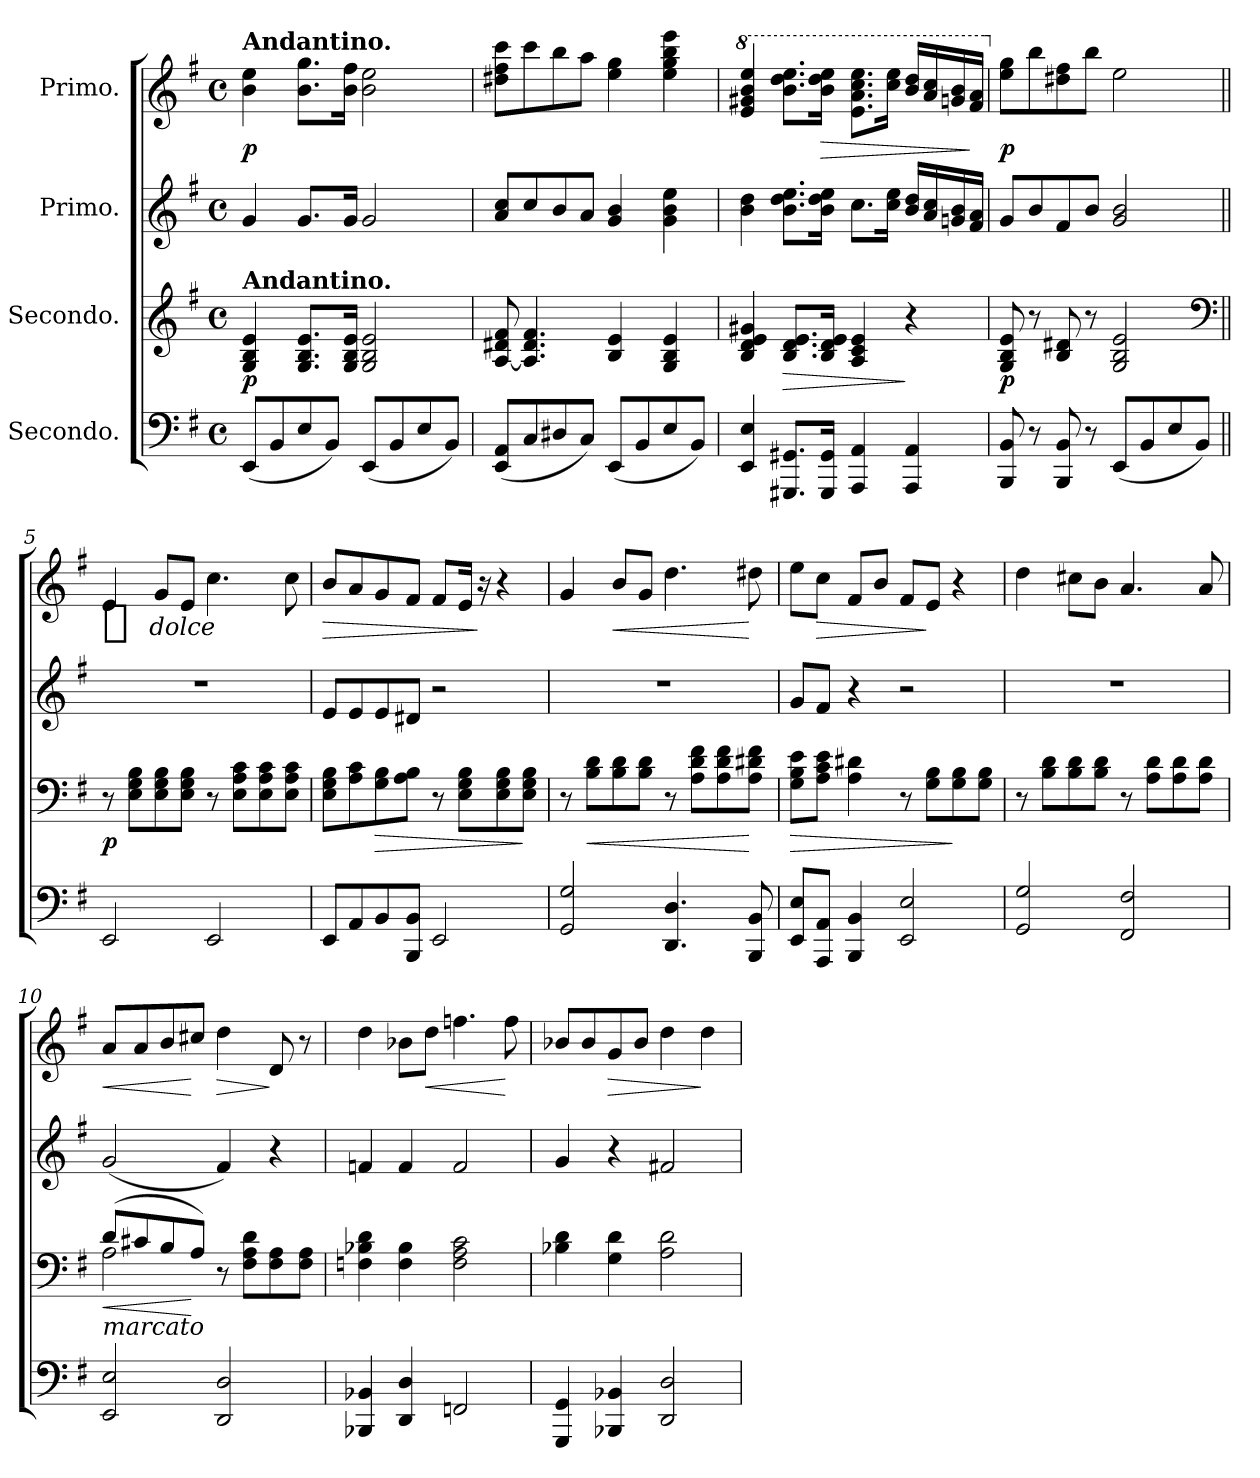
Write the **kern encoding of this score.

**kern	**kern	**dynam	**kern	**kern	**dynam
*part4	*part3	*part3	*part2	*part1	*part1
*staff4	*staff3	*staff3	*staff2	*staff1	*staff1
*I"Secondo.	*I"Secondo.	*	*I"Primo.	*I"Primo.	*
*clefF4	*clefG2	*	*clefG2	*clefG2	*
*k[f#]	*k[f#]	*	*k[f#]	*k[f#]	*
*e:	*e:	*	*e:	*e:	*
*M4/4	*M4/4	*	*M4/4	*M4/4	*
*met(c)	*met(c)	*	*met(c)	*met(c)	*
=1	=1	=1	=1	=1	=1
!	!	!	!	!LO:TX:a:B:t=Andantino.	!
!	!LO:TX:a:B:t=Andantino.	!	!	!	!
(8EE/L	4G/ 4B/ 4e/	p	4g/	4b\ 4ee\	p
8BB/	.	.	.	.	.
8E/	8.G/ 8.B/ 8.e/L	.	8.g/L	8.b\ 8.gg\L	.
8BB/J)	.	.	.	.	.
.	16G/ 16B/ 16e/Jk	.	16g/Jk	16b\ 16ff#\Jk	.
(8EE/L	2G/ 2B/ 2e/	.	2g/	2b\ 2ee\	.
8BB/	.	.	.	.	.
8E/	.	.	.	.	.
8BB/J)	.	.	.	.	.
=2	=2	=2	=2	=2	=2
(8EE/ 8AA/L	[8A/ 8d#X/ 8f#/	.	8a/ 8cc/L	8dd#X\ 8ff#\ 8ccc\L	.
8C/	4.A]/ 4.d#/ 4.f#/	.	8cc/	8ccc\	.
8D#X/	.	.	8b/	8bb\	.
8C/J)	.	.	8a/J	8aa\J	.
(8EE/L	4B/ 4e/	.	4g/ 4b/	4ee\ 4gg\	.
8BB/	.	.	.	.	.
8E/	4G/ 4B/ 4e/	.	4g\ 4b\ 4ee\	4ee\ 4gg\ 4bb\ 4eee\	.
8BB/J)	.	.	.	.	.
=3	=3	=3	=3	=3	=3
*	*	*	*	*8va	*
4EE/ 4E/	4B/ 4d/ 4e/ 4g#X/	.	4b\ 4dd\	4ee/ 4gg#X/ 4bb/ 4eee/	.
8.GGG#X/ 8.GG#X/L	8.B/ 8.d/ 8.e/L	>	8.b\ 8.dd\ 8.ee\L	8.bb\ 8.ddd\ 8.eee\L	.
16GGG#/ 16GG#/Jk	16B/ 16d/ 16e/Jk	.	16b\ 16dd\ 16ee\Jk	16bb\ 16ddd\ 16eee\Jk	>
4AAA/ 4AA/	4A/ 4c/ 4e/	.	8.cc\L	8.ee\ 8.aa\ 8.ccc\ 8.eee\L	.
.	.	.	16cc\ 16ee\Jk	16ccc\ 16eee\Jk	.
4AAA/ 4AA/	4r	]	16b/ 16dd/LL	16bb/ 16ddd/LL	.
.	.	.	16a/ 16cc/	16aa/ 16ccc/	.
.	.	.	16gn/ 16b/	16ggn/ 16bb/	.
.	.	.	16f#/ 16a/JJ	16ff#/ 16aa/JJ	]
=4	=4	=4	=4	=4	=4
*	*	*	*	*X8va	*
8BBB/ 8BB/	8G/ 8B/ 8e/	p	8g/L	8ee\ 8gg\L	p
8r	8r	.	8b/	8bb\	.
8BBB/ 8BB/	8B/ 8d#X/	.	8f#/	8dd#X\ 8ff#\	.
8r	8r	.	8b/J	8bb\J	.
(8EE/L	2G/ 2B/ 2e/	.	2g/ 2b/	2ee\	.
8BB/	.	.	.	.	.
8E/	.	.	.	.	.
8BB/J)	.	.	.	.	.
*	*clefF4	*	*	*	*
=5||	=5||	=5||	=5||	=5||	=5||
!	!	!	!	!	!LO:DY:t=%s dolce
2EE/	8r	p	1r	4e/	p
.	8E\ 8G\ 8B\L	.	.	.	.
.	8E\ 8G\ 8B\	.	.	8g/L	.
.	8E\ 8G\ 8B\J	.	.	8e/J	.
2EE/	8r	.	.	4.cc\	.
.	8E\ 8A\ 8c\L	.	.	.	.
.	8E\ 8A\ 8c\	.	.	.	.
.	8E\ 8A\ 8c\J	.	.	8cc\	.
=6	=6	=6	=6	=6	=6
8EE/L	8E\ 8G\ 8B\L	.	8e/L	8b/L	>
8AA/	8A\ 8c\	.	8e/	8a/	.
8BB/	8G\ 8B\	>	8e/	8g/	.
8BBB/ 8BB/J	8A\ 8B\J	.	8d#X/J	8f#/J	.
2EE/	8r	.	2r	8f#/L	.
.	8E\ 8G\ 8B\L	.	.	16e/Jk	.
.	.	.	.	16r	]
.	8E\ 8G\ 8B\	.	.	4r	.
.	8E\ 8G\ 8B\J	]	.	.	.
=7	=7	=7	=7	=7	=7
2GG/ 2G/	8r	.	1r	4g/	.
.	8B\ 8d\L	<	.	.	.
.	8B\ 8d\	.	.	8b/L	<
.	8B\ 8d\J	.	.	8g/J	.
4.DD/ 4.D/	8r	.	.	4.dd\	.
.	8A\ 8d\ 8f#\L	.	.	.	.
.	8A\ 8d\ 8f#\	.	.	.	.
8BBB/ 8BB/	8A\ 8d#X\ 8f#\J	[	.	8dd#X\	[
=8	=8	=8	=8	=8	=8
8EE/ 8E/L	8G\ 8B\ 8e\L	>	8g/L	8ee\L	.
8AAA/ 8AA/J	8A\ 8c\ 8e\J	.	8f#/J	8cc\J	>
4BBB/ 4BB/	4A\ 4d#X\	.	4r	8f#/L	.
.	.	.	.	8b/J	.
2EE/ 2E/	8r	.	2r	8f#/L	.
.	8G\ 8B\L	.	.	8e/J	]
.	8G\ 8B\	]	.	4r	.
.	8G\ 8B\J	.	.	.	.
=9	=9	=9	=9	=9	=9
2GG/ 2G/	8r	.	1r	4dd\	.
.	8B\ 8d\L	.	.	.	.
.	8B\ 8d\	.	.	8cc#X\L	.
.	8B\ 8d\J	.	.	8b\J	.
2FF#/ 2F#/	8r	.	.	4.a/	.
.	8A\ 8d\L	.	.	.	.
.	8A\ 8d\	.	.	.	.
.	8A\ 8d\J	.	.	8a/	.
=10	=10	=10	=10	=10	=10
*	*^	*	*	*	*
!	!LO:TX:b:i:t=marcato	!	!	!	!	!
2EE/ 2E/	(8d/L	2A\	<	(2g/	8a/L	<
.	8c#X/	.	.	.	8a/	.
.	8B/	.	.	.	8b/	.
.	8A/J)	.	[	.	8cc#X/J	[
2DD/ 2D/	8r	2ryy	.	4f#/)	4dd\	>
.	8F#\ 8A\ 8d\L	.	.	.	.	.
.	8F#\ 8A\	.	.	4r	8d/	]
.	8F#\ 8A\J	.	.	.	8r	.
*	*v	*v	*	*	*	*
=11	=11	=11	=11	=11	=11
4BBB-X/ 4BB-X/	4Fn\ 4B-X\ 4d\	.	4fn/	4dd\	.
4DD/ 4D/	4F\ 4B-\	.	4f/	8b-X\L	.
.	.	.	.	8dd\J	<
2FFn/	2F\ 2A\ 2c\	.	2f/	4.ffn\	.
.	.	.	.	8ff\	[
=12	=12	=12	=12	=12	=12
4GGG/ 4GG/	4B-X\ 4d\	.	4g/	8b-X/L	.
.	.	.	.	8b-/	.
4BBB-X/ 4BB-X/	4G\ 4d\	.	4r	8g/	>
.	.	.	.	8b-/J	.
2DD/ 2D/	2A\ 2d\	.	2f#X/	4dd\	.
.	.	.	.	4dd\	]
=	=	=	=	=	=
*-	*-	*-	*-	*-	*-
